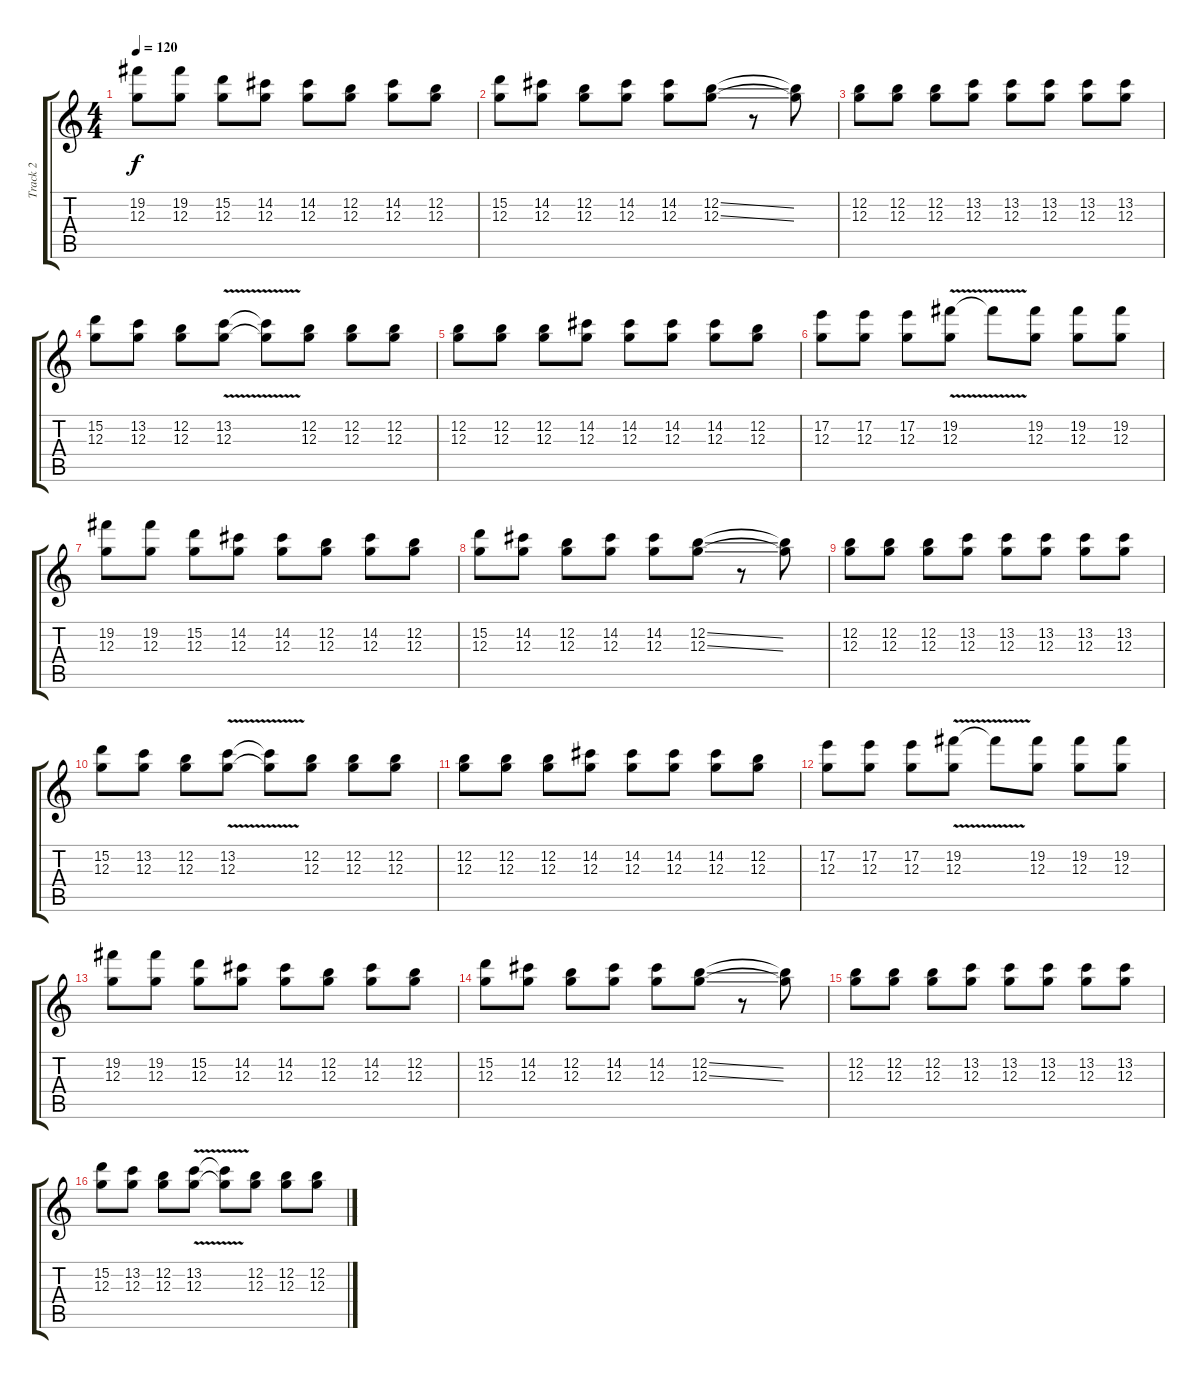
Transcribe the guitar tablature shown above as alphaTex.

\track ("Track 2" "Track 2") {instrument distortionguitar}
\staff {score tabs}
\tuning (E4 B3 G3 D3 A2 E2) {hide}
\ts (4 4)
\tempo 120
\clef g2
\ks c
(19.2 12.3).8{dy f} (19.2 12.3).8 (15.2 12.3).8 (14.2 12.3).8 (14.2 12.3).8 (12.2 12.3).8 (14.2 12.3).8 (12.2 12.3).8 |
(15.2 12.3).8 (14.2 12.3).8 (12.2 12.3).8 (14.2 12.3).8 (14.2 12.3).8 (12.2{ss} 12.3{ss}).8 r.8 (12.2{t} 12.3{t}).8 |
(12.2 12.3).8 (12.2 12.3).8 (12.2 12.3).8 (13.2 12.3).8 (13.2 12.3).8 (13.2 12.3).8 (13.2 12.3).8 (13.2 12.3).8 |
(15.2 12.3).8 (13.2 12.3).8 (12.2 12.3).8 (13.2{v} 12.3{v}).8 (13.2{t} 12.3{t}).8 (12.2 12.3).8 (12.2 12.3).8 (12.2 12.3).8 |
(12.2 12.3).8 (12.2 12.3).8 (12.2 12.3).8 (14.2 12.3).8 (14.2 12.3).8 (14.2 12.3).8 (14.2 12.3).8 (12.2 12.3).8 |
(17.2 12.3).8 (17.2 12.3).8 (17.2 12.3).8 (19.2{v} 12.3{v}).8 19.2{t}.8 (19.2 12.3).8 (19.2 12.3).8 (19.2 12.3).8 |
(19.2 12.3).8 (19.2 12.3).8 (15.2 12.3).8 (14.2 12.3).8 (14.2 12.3).8 (12.2 12.3).8 (14.2 12.3).8 (12.2 12.3).8 |
(15.2 12.3).8 (14.2 12.3).8 (12.2 12.3).8 (14.2 12.3).8 (14.2 12.3).8 (12.2{ss} 12.3{ss}).8 r.8 (12.2{t} 12.3{t}).8 |
(12.2 12.3).8 (12.2 12.3).8 (12.2 12.3).8 (13.2 12.3).8 (13.2 12.3).8 (13.2 12.3).8 (13.2 12.3).8 (13.2 12.3).8 |
(15.2 12.3).8 (13.2 12.3).8 (12.2 12.3).8 (13.2{v} 12.3{v}).8 (13.2{t} 12.3{t}).8 (12.2 12.3).8 (12.2 12.3).8 (12.2 12.3).8 |
(12.2 12.3).8 (12.2 12.3).8 (12.2 12.3).8 (14.2 12.3).8 (14.2 12.3).8 (14.2 12.3).8 (14.2 12.3).8 (12.2 12.3).8 |
(17.2 12.3).8 (17.2 12.3).8 (17.2 12.3).8 (19.2{v} 12.3{v}).8 19.2{t}.8 (19.2 12.3).8 (19.2 12.3).8 (19.2 12.3).8 |
(19.2 12.3).8 (19.2 12.3).8 (15.2 12.3).8 (14.2 12.3).8 (14.2 12.3).8 (12.2 12.3).8 (14.2 12.3).8 (12.2 12.3).8 |
(15.2 12.3).8 (14.2 12.3).8 (12.2 12.3).8 (14.2 12.3).8 (14.2 12.3).8 (12.2{ss} 12.3{ss}).8 r.8 (12.2{t} 12.3{t}).8 |
(12.2 12.3).8 (12.2 12.3).8 (12.2 12.3).8 (13.2 12.3).8 (13.2 12.3).8 (13.2 12.3).8 (13.2 12.3).8 (13.2 12.3).8 |
(15.2 12.3).8 (13.2 12.3).8 (12.2 12.3).8 (13.2{v} 12.3{v}).8 (13.2{t} 12.3{t}).8 (12.2 12.3).8 (12.2 12.3).8 (12.2 12.3).8
